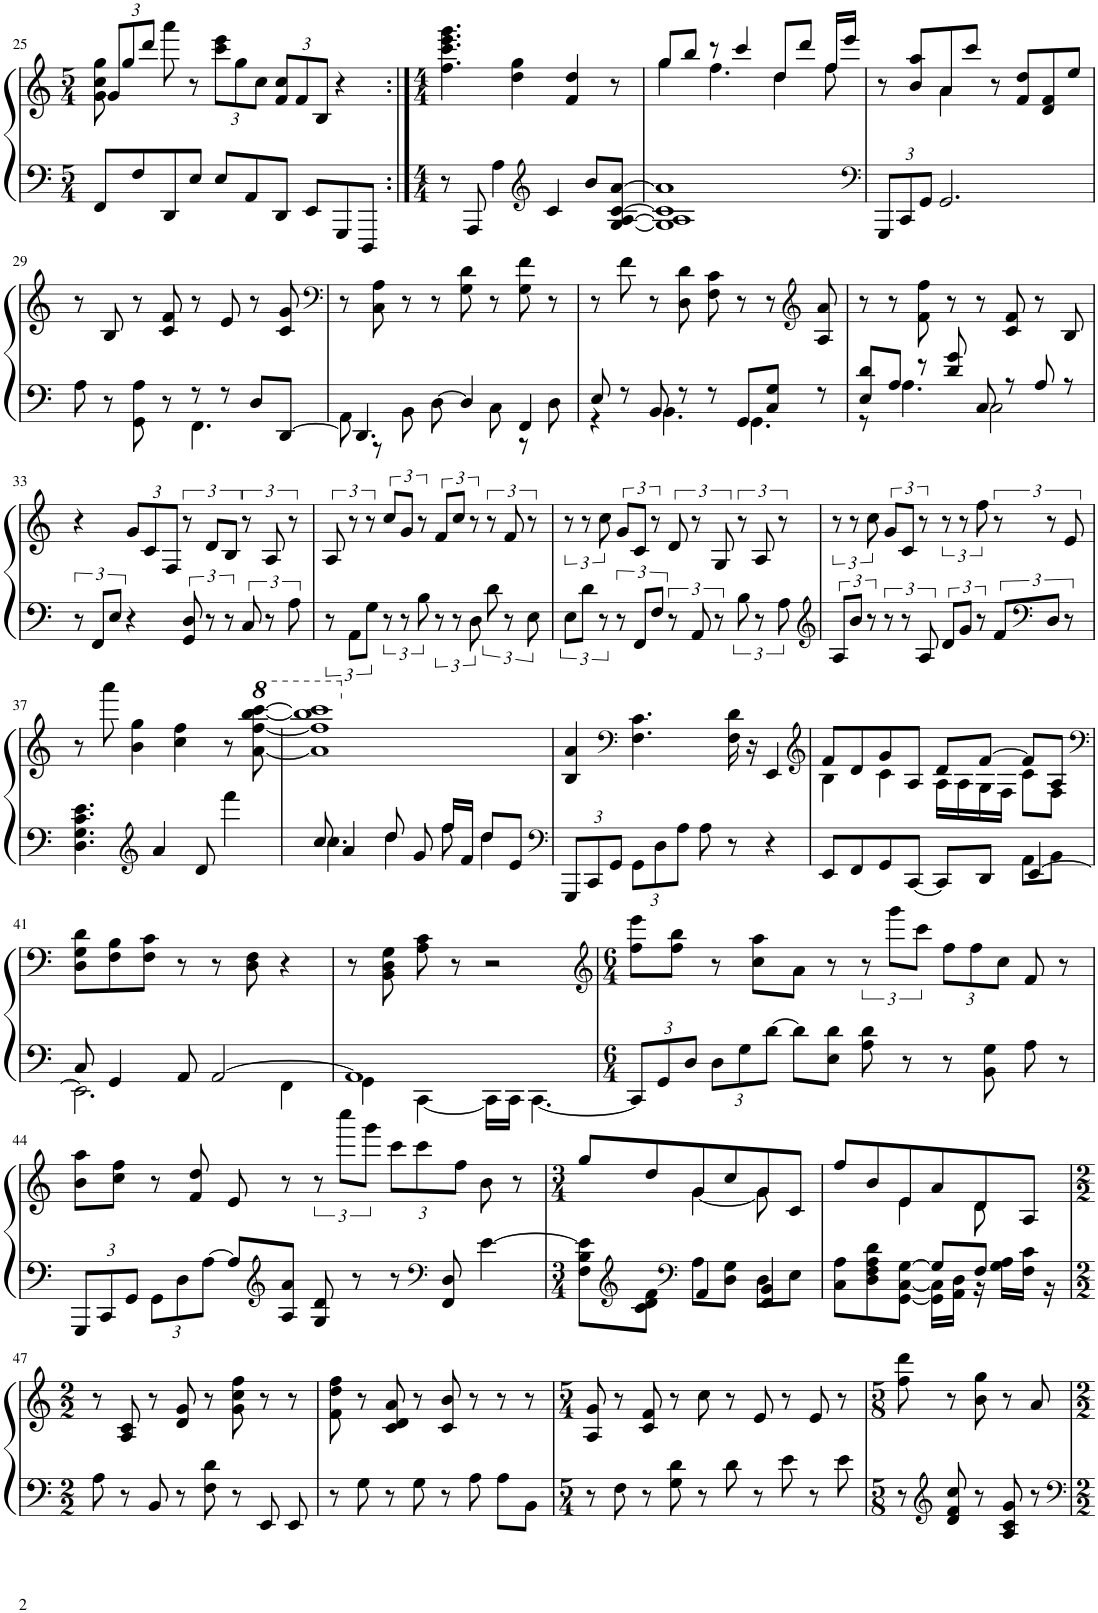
**kern	**kern
*part1	*part1
*staff2	*staff1
*I"Piano	*
*I'Pno.	*
!!LO:PB:g=z
*clefF4	*clefG2
*k[]	*k[]
*M5/4	*M5/4
*	*Xbrackettup
=25	=25
*	*^
8FF/L	12g/L	8g\ 8cc\ 8gg\
.	12gg/	.
8F/	.	1ryy
.	12ddd/J	.
8DD/	8aaa\	.
8E/J	8r	.
8E/L	12ccc\ 12eee\L	.
.	12gg\	.
8AA/	.	.
.	12cc\J	.
8DD/J	12f/ 12cc/L	.
.	12f/	.
8EE/L	.	.
.	12B/J	.
8GGG/	4r	.
8DDD/J	.	8ryy
*	*v	*v
=26:|!	=26:|!
*M4/4	*M4/4
8r	4.ff\ 4.ccc\ 4.eee\ 4.ggg\
8AAA/	.
4A\	.
.	4dd\ 4gg\
*clefG2	*
4c/	.
.	4f/ 4dd/
8b/L	.
[8G/ [8A/ [8c/ [8a/J	8r
=27	=27
*	*^
1G] 1A] 1c] 1a]	8gg/L	4gg\
.	8bb/J	.
.	8r	4.ff\
.	4ccc/	.
.	8dd/L	4dd\
.	8ddd/J	.
.	16ff/LL	8ff\
.	16eee/JJ	.
=28	=28	=28
*clefF4	*	*
*Xbrackettup	*	*
12GGG/L	8r	4ryy
12CC/	.	.
.	8b/ 8aa/L	.
12GG/J	.	.
2.GG/	8a/	4a\
.	8ccc/J	.
.	8r	2ryy
.	8f/ 8dd/L	.
.	8d/ 8f/	.
.	8ee/J	.
*	*v	*v
!!LO:LB:g=z
=29	=29
*^	*
8A\	2ryy	8r
8r	.	8B/
8GG\ 8A\	.	8r
8r	.	8c/ 8f/
8r	4.FF\	8r
8r	.	8e/
8D/L	.	8r
[8DD/J	8ryy	8c/ 8g/
=30	=30	=30
*	*	*clefF4
4.DD/]	8AA\	8r
.	8r	8C\ 8A\
.	8BB\	8r
[8D\	4ryy	8r
4D/]	.	8G\ 8d\
.	8C\	8r
4FF/	8r	8G\ 8f\
.	8D\	8r
=31	=31	=31
8E/	4r	8r
8r	.	8f\
8BB/	4.BB\	8r
8r	.	8D\ 8d\
8r	.	8F\ 8c\
8GG/L	4.GG\	8r
8C/ 8G/J	.	8r
*	*	*clefG2
8r	.	8A/ 8a/
=32	=32	=32
8E/ 8d/L	8r	8r
8A/J	4.A\	8r
8r	.	8f\ 8ff\
8d/ 8g/	.	8r
8C/	2C\	8r
8r	.	8c/ 8f/
8A/	.	8r
8r	.	8B/
*v	*v	*
!!LO:LB:g=z
=33	=33
*brackettup	*
12r	4r
12FF/L	.
12E/J	.
4r	12g/L
.	12c/
.	12F/J
*	*brackettup
12GG/ 12D/	12r
12r	12d/L
12r	12B/J
12C/	12r
12r	12A/
12A\	12r
=34	=34
12r	12A/
12AA\L	12r
12G\J	12r
12r	12cc/L
12r	12g/J
12B\	12r
12r	12f/L
12r	12cc/J
12D\	12r
12d\	12r
12r	12f/
12E\	12r
=35	=35
12E\L	12r
12d\J	12r
12r	12cc\
12r	12g/L
12FF/L	12c/J
12F/J	12r
12r	12d/
12AA/	12r
12r	12G/
12B\	12r
12r	12A/
12A\	12r
=36	=36
*clefG2	*
12A/L	12r
12b/J	12r
4r	12cc\
.	12g/L
.	12c/J
12A/	4r
12d/L	.
12g/J	.
12r	12ff\
12f/L	12r
*clefF4	*
12D/J	12r
12r	12e/
!!LO:LB:g=z
=37	=37
4.D\ 4.G\ 4.c\ 4.e\	8r
.	8aaa\
.	4b\ 4gg\
*clefG2	*
4a/	.
.	4cc\ 4ff\
8d/	.
4fff\	8r
*	*8va
.	[8aa\ [8fff\ [8bbb\ [8cccc\
=38	=38
*^	*
8cc/	4.cc\	1aa] 1fff] 1bbb] 1cccc]
4a/	.	.
8dd/	4dd\	.
8g/	.	.
16ff/LL	8ff\	.
16f/JJ	.	.
8dd/L	4dd\	.
8e/J	.	.
*v	*v	*
=39	=39
*clefF4	*
*Xbrackettup	*
*	*X8va
12GGG/L	4B/ 4a/
12CC/	.
12GG/J	.
*	*clefF4
12GG\L	4.F\ 4.c\
12D\	.
12A\J	.
8A\	.
8r	16F\ 16d\
.	16r
4r	4EE/
=40	=40
*	*clefG2
*^	*^
8EE/L	2.ryy	8f/L	4B\
8FF/	.	8d/	.
8GG/	.	8g/	4c\
[8CC/J	.	8A/J	.
8CC/L]	.	8d/L	16A\LL
.	.	.	16A\
8DD/J	.	[8f/J	16G\
.	.	.	16F\JJ
[4EE/	8AA\L	8f/L]	8c\L
.	8BB\J	8A/J	8F\J
*	*	*v	*v
!!LO:LB:g=z
=41	=41	=41
*	*	*clefF4
8C/	2.EE\]	8D\ 8G\ 8d\L
4GG/	.	8F\ 8B\
.	.	8F\ 8c\J
8AA/	.	8r
[2AA/	.	8r
.	.	8D\ 8F\
.	4FF\	4r
=42	=42	=42
1AA]	4GG\	8r
.	.	8BB\ 8D\ 8G\
.	[4CC\	8A\ 8c\
.	.	8r
.	16CC\LL]	2r
.	16CC\JJ	.
.	[4.CC\	.
*v	*v	*
=43	=43
*	*clefG2
*M6/4	*M6/4
12CC/L]	8ff\ 8eee\L
12GG/	.
.	8ff\ 8bb\J
12D/J	.
12D\L	8r
12G\	.
.	8cc\ 8aa\L
[12d\J	.
8d\L]	8a\J
8E\ 8d\J	8r
8A\ 8d\	12r
.	12ggg\L
8r	.
.	12ccc\J
*	*Xbrackettup
8r	12ff\L
.	12ff\
8BB\ 8G\	.
.	12cc\J
8A\	8f/
8r	8r
!!LO:LB:g=z
=44	=44
12GGG/L	8b\ 8aa\L
12CC/	.
.	8cc\ 8ff\J
12GG/J	.
12GG\L	8r
12D\	.
.	8f/ 8dd/
[12A\J	.
8A/L]	8e/
*clefG2	*
8A/ 8a/J	8r
*	*brackettup
8G/ 8d/	12r
.	12cccc\L
8r	.
.	12ggg\J
*	*Xbrackettup
8r	12ccc\L
.	12ccc\
*clefF4	*
8FF/ 8D/	.
.	12ff\J
[4e\	8b\
.	8r
=45	=45
*M3/4	*M3/4
*^	*^
8F\ 8B\ 8e\]L	4ryy	8gg/L	4ryy
*clefG2	*	*	*
8c\ 8d\ 8f\J	.	8dd/	.
*clefF4	*	*	*
4AA/	8A\L	8g/	[4g\
.	8D\ 8G\J	8cc/	.
4FF/ 4BB/	8D\L	8g/	8g\]
.	8E\J	8c/J	8ryy
=46	=46	=46	=46
8C\ 8A\L	4.ryy	8ff/L	4ryy
8D\ 8F\ 8A\ 8d\	.	8b/	.
[8GG\ [8C\ [8G\J	.	8e/	4e\
8G/L]	16GG\] 16C\]LL	8a/	.
.	16AA\ 16D\JJ	.	.
8F/J	16r	8d/	8d\
.	16G\ 16A\LL	.	.
8ryy	16F\ 16c\JJ	8A/J	8ryy
.	16r	.	.
*v	*v	*	*
*	*v	*v
!!LO:LB:g=z
=47	=47
*M2/2	*M2/2
8A\	8r
8r	8A/ 8c/
8BB/	8r
8r	8d/ 8g/
8F\ 8d\	8r
8r	8g\ 8cc\ 8ff\
8EE/	8r
8EE/	8r
=48	=48
8r	8f\ 8dd\ 8ff\
8G\	8r
8r	8c/ 8d/ 8a/
8G\	8r
8r	8c/ 8b/
8A\	8r
8A\L	8r
8BB\J	8r
=49	=49
*M5/4	*M5/4
8r	8A/ 8g/
8F\	8r
8r	8c/ 8f/
8G\ 8d\	8r
8r	8cc\
8d\	8r
8r	8e/
8e\	8r
8r	8e/
8e\	8r
=50	=50
*M5/8	*M5/8
8r	8ff\ 8ddd\
*clefG2	*
8d/ 8f/ 8cc/	8r
8r	8b\ 8gg\
8A/ 8c/ 8g/	8r
8r	8a/
=	=
*-	*-
